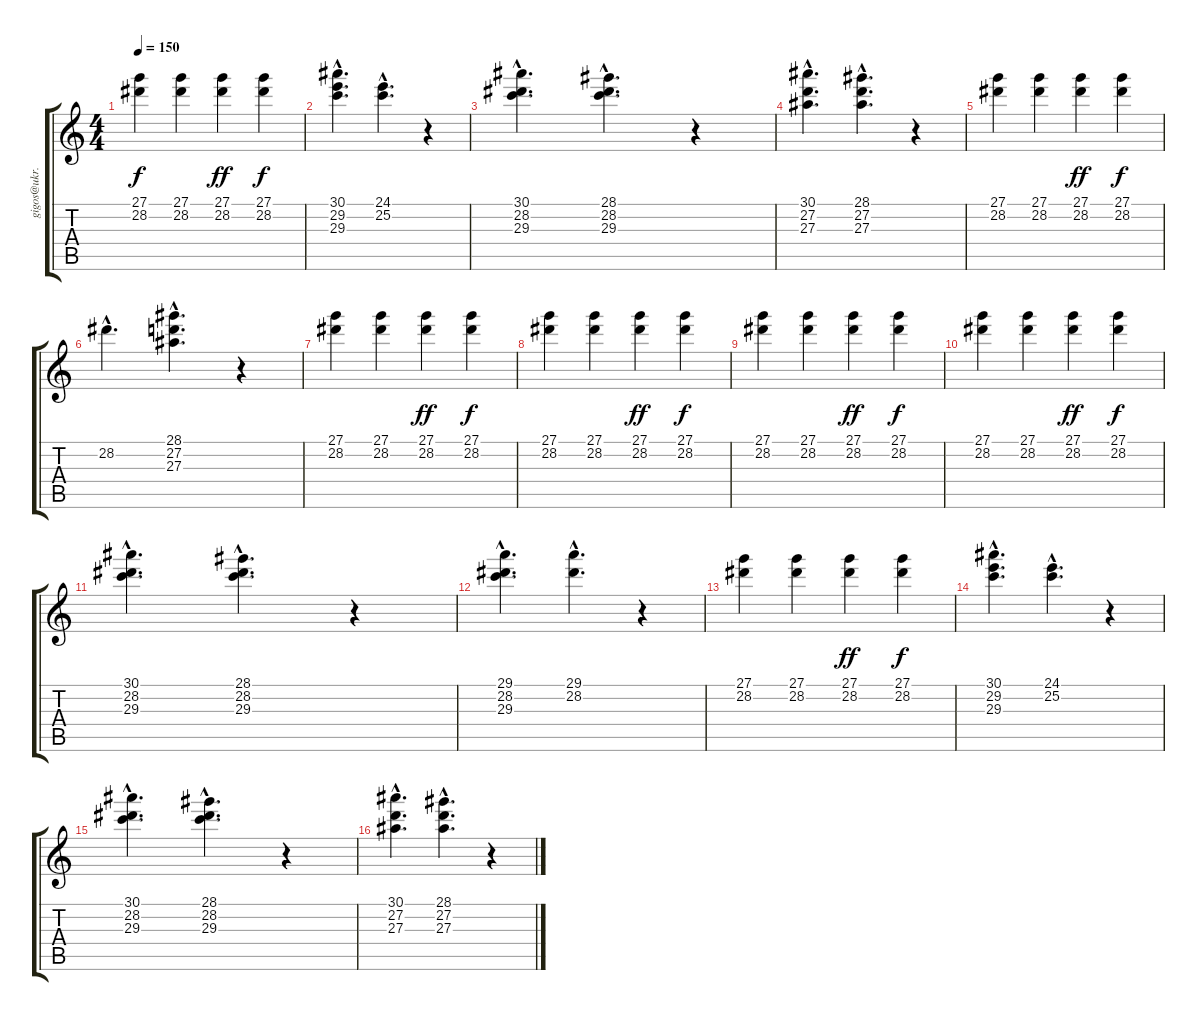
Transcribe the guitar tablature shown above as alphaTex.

\track ("" "gigos@ukr.") {instrument percussiveorgan}
\staff {score tabs}
\tuning (E4 B3 G3 D3 A2 E2) {hide}
\ts (4 4)
\tempo 150
\clef g2
\ks c
(27.1 28.2).4{dy f} (27.1 28.2).4 (27.1 28.2).4{dy ff} (27.1 28.2).4{dy f} |
(30.1{hac} 29.2{hac} 29.3{hac}).4{d} (24.1{hac} 25.2{hac}).4{d} r.4 |
(30.1{hac} 28.2{hac} 29.3{hac}).4{d} (28.1{hac} 28.2{hac} 29.3{hac}).4{d} r.4 |
(30.1{hac} 27.2{hac} 27.3{hac}).4{d} (28.1{hac} 27.2{hac} 27.3{hac}).4{d} r.4 |
(27.1 28.2).4 (27.1 28.2).4 (27.1 28.2).4{dy ff} (27.1 28.2).4{dy f} |
28.2{hac}.4{d} (28.1{hac} 27.2{hac} 27.3{hac}).4{d} r.4 |
(27.1 28.2).4 (27.1 28.2).4 (27.1 28.2).4{dy ff} (27.1 28.2).4{dy f} |
(27.1 28.2).4 (27.1 28.2).4 (27.1 28.2).4{dy ff} (27.1 28.2).4{dy f} |
(27.1 28.2).4 (27.1 28.2).4 (27.1 28.2).4{dy ff} (27.1 28.2).4{dy f} |
(27.1 28.2).4 (27.1 28.2).4 (27.1 28.2).4{dy ff} (27.1 28.2).4{dy f} |
(30.1{hac} 28.2{hac} 29.3{hac}).4{d} (28.1{hac} 28.2{hac} 29.3{hac}).4{d} r.4 |
(29.1{hac} 28.2{hac} 29.3{hac}).4{d} (29.1{hac} 28.2{hac}).4{d} r.4 |
(27.1 28.2).4 (27.1 28.2).4 (27.1 28.2).4{dy ff} (27.1 28.2).4{dy f} |
(30.1{hac} 29.2{hac} 29.3{hac}).4{d} (24.1{hac} 25.2{hac}).4{d} r.4 |
(30.1{hac} 28.2{hac} 29.3{hac}).4{d} (28.1{hac} 28.2{hac} 29.3{hac}).4{d} r.4 |
(30.1{hac} 27.2{hac} 27.3{hac}).4{d} (28.1{hac} 27.2{hac} 27.3{hac}).4{d} r.4
